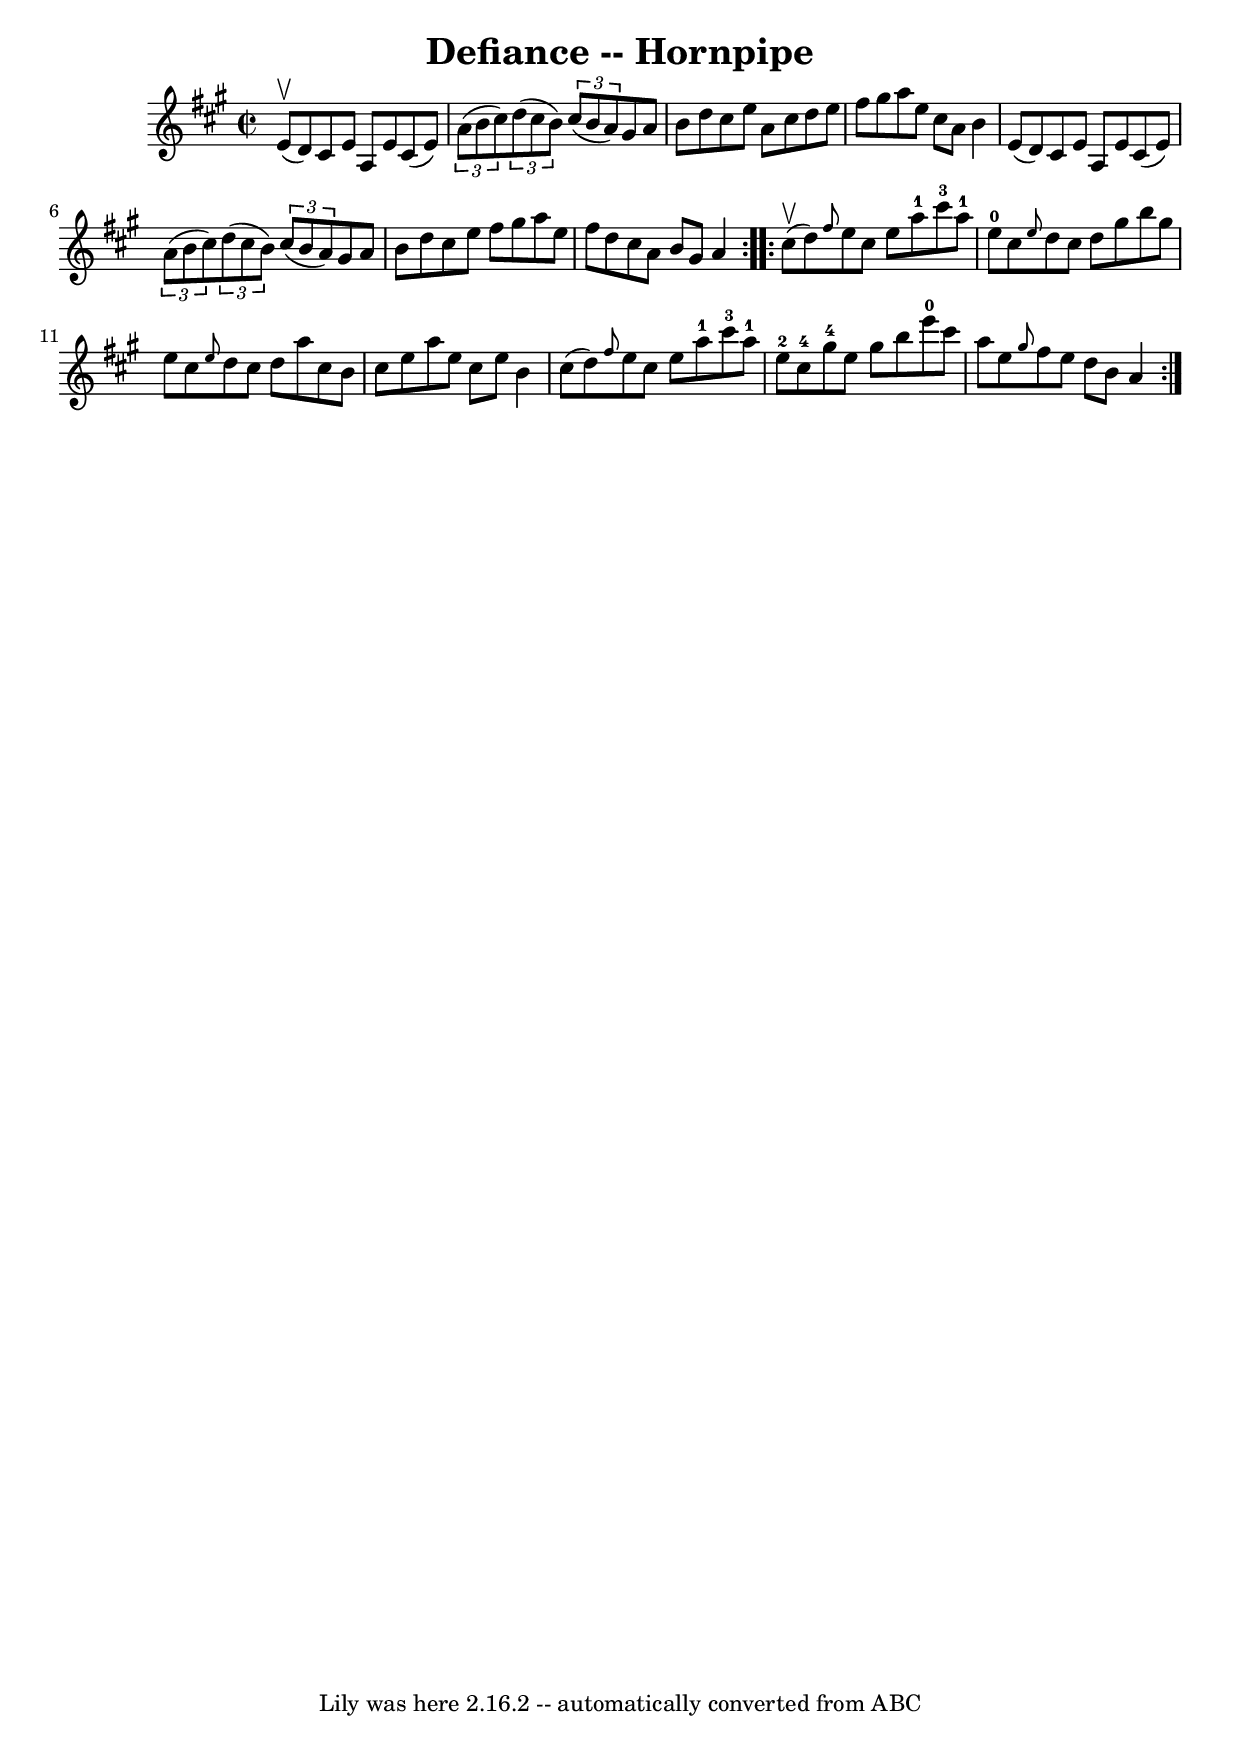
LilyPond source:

\version "2.7.40"
\include "Mammoth.ily"
\header {
	%% book = "Cole's 1000 Fiddle Tunes"
	crossRefNumber = "1"
	footnotes = ""
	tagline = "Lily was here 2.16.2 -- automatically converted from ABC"
	title = "Defiance -- Hornpipe"
}
voicedefault =  {
\set Score.defaultBarType = "empty"

\repeat volta 2 {
\override Staff.TimeSignature #'style = #'C
 \time 2/2 \key a \major e'8 (^\upbow d'8) |
 cis'8 e'8    
a8 e'8 cis'8 (e'8)   \times 2/3 { a'8 (b'8 cis''8) } 
|
   \times 2/3 { d''8 (cis''8 b'8) }   \times 2/3 { cis''8 
(b'8 a'8) } gis'8 a'8 b'8 d''8  |
 cis''8 e''8 
 a'8 cis''8 d''8 e''8 fis''8 gis''8  |
 a''8 e''8   
 cis''8 a'8 b'4 e'8 (d'8) |
 cis'8 e'8 a8 e'8 
 cis'8 (e'8)   \times 2/3 { a'8 (b'8 cis''8) } |
   
\times 2/3 { d''8 (cis''8 b'8) }   \times 2/3 { cis''8 (b'8    
a'8) } gis'8 a'8 b'8 d''8  |
 cis''8 e''8 fis''8  
 gis''8 a''8 e''8 fis''8 d''8  |
 cis''8 a'8 b'8    
gis'8 a'4  }     \repeat volta 2 { cis''8 (^\upbow d''8) |
 
\grace { fis''8  } e''8 cis''8 e''8 a''8-1 cis'''8-3   
a''8-1 e''8-0 cis''8  |
 \grace { e''8  } d''8 cis''8   
 d''8 gis''8 b''8 gis''8 e''8 cis''8  |
     \grace {    
e''8  } d''8 cis''8 d''8 a''8 cis''8 b'8 cis''8 e''8  
|
 a''8 e''8 cis''8 e''8 b'4 cis''8 (d''8) 
|
     \grace { fis''8  } e''8 cis''8 e''8 a''8-1     
cis'''8-3 a''8-1 e''8-2 cis''8-4 |
 gis''8-4   
e''8 gis''8 b''8 e'''8-0 cis'''8 a''8 e''8  |
     
\grace { gis''8  } fis''8 e''8 d''8 b'8 a'4  }   
}

\score{
    <<

	\context Staff="default"
	{
	    \voicedefault 
	}

    >>
	\layout {
	}
	\midi {}
}
